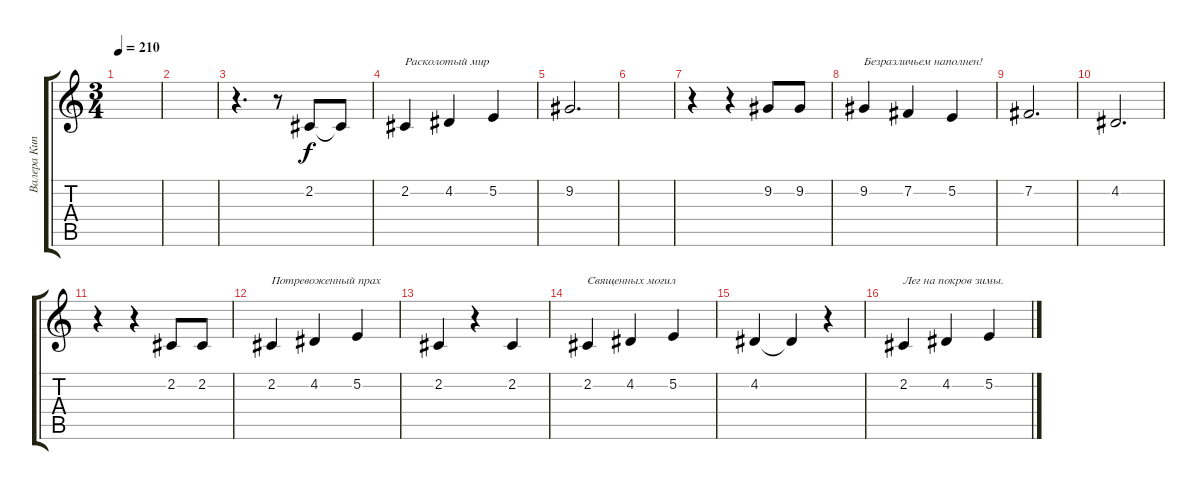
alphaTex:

\track ("Валера Кипелов" "Валера Кип") {instrument violin}
\staff {score tabs}
\tuning (E4 B3 G3 D3 A2 E2) {hide}
\ts (3 4)
\tempo 210
\clef g2
\ks c
|
|
r.4{d} r.8 2.2.8 2.2{t}.8 |
2.2.4{txt "Расколотый мир"} 4.2.4 5.2.4 |
9.2.2{d} |
|
r.4 r.4 9.2.8 9.2.8 |
9.2.4{txt "Безразличьем наполнен!"} 7.2.4 5.2.4 |
7.2.2{d} |
4.2.2{d} |
r.4 r.4 2.2.8 2.2.8 |
2.2.4{txt "Потревоженный прах "} 4.2.4 5.2.4 |
2.2.4 r.4 2.2.4 |
2.2.4{txt "Священных могил"} 4.2.4 5.2.4 |
4.2.4 4.2{t}.4 r.4 |
2.2.4{txt "Лег на покров зимы."} 4.2.4 5.2.4
